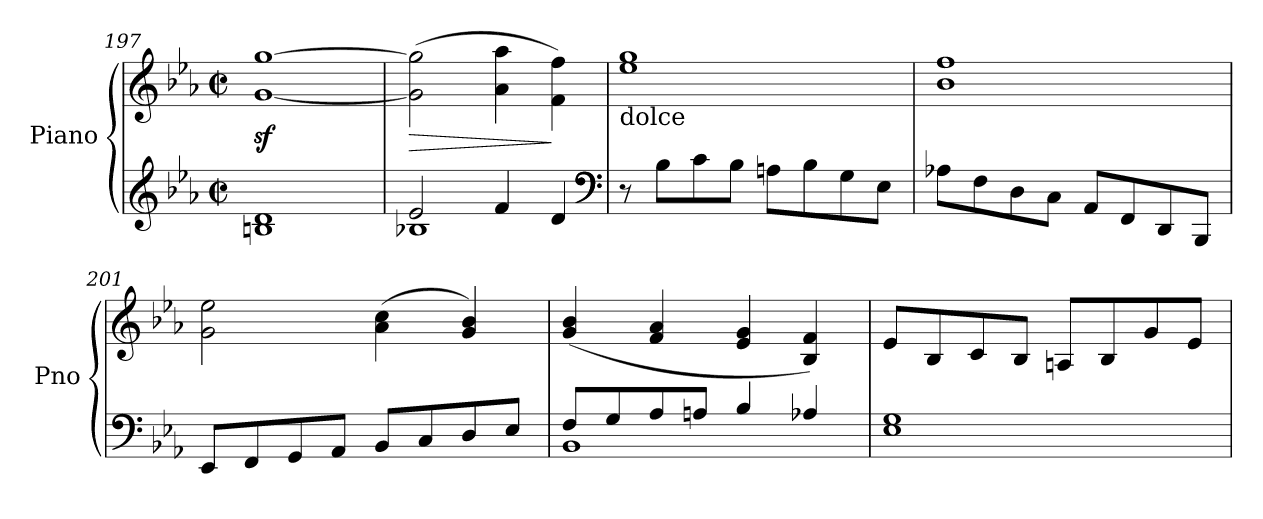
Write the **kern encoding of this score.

**kern	**kern	**dynam
*part1	*part1	*part1
*staff2	*staff1	*staff1/2
*I"Piano	*	*
*I'Pno	*	*
*clefG2	*clefG2	*
*k[b-e-a-]	*k[b-e-a-]	*
*E-:	*E-:	*
*M2/2	*M2/2	*
*met(c|)	*met(c|)	*
=197	=197	=197
1Bn 1d	[1gz< [1ggz<	.
=198	=198	=198
*^	*	*
!	!	!	!LO:HP:b
2e-/	1B-X	(2g\] 2gg\]	>
4f/	.	4a-\ 4aa-\	.
4d/	.	4f\ 4ff\)	]
*v	*v	*	*
*clefF4	*	*
=199	=199	=199
!	!LO:TX:b:t=dolce	!
8r	1ee- 1gg	.
8B-\L	.	.
8c\	.	.
8B-\J	.	.
8An\L	.	.
8B-\	.	.
8G\	.	.
8E-\J	.	.
=200	=200	=200
8A-X\L	1b- 1ff	.
8F\	.	.
8D\	.	.
8C\J	.	.
8AA-/L	.	.
8FF/	.	.
8DD/	.	.
8BBB-/J	.	.
=201	=201	=201
8EE-/L	2g\ 2ee-\	.
8FF/	.	.
8GG/	.	.
8AA-/J	.	.
8BB-/L	(4a-\ 4cc\	.
8C/	.	.
8D/	4g/ 4b-/)	.
8E-/J	.	.
!!LO:LB:g=z
=202	=202	=202
*^	*	*
8F/L	1BB-	(4g/ 4b-/	.
8G/	.	.	.
8A-/	.	4f/ 4a-/	.
8An/J	.	.	.
4B-/	.	4e-/ 4g/	.
4A-X/	.	4B-/ 4f/)	.
*v	*v	*	*
=203	=203	=203
1E- 1G	8e-/L	.
.	8B-/	.
.	8c/	.
.	8B-/J	.
.	8An/L	.
.	8B-/	.
.	8g/	.
.	8e-/J	.
=	=	=
*-	*-	*-
